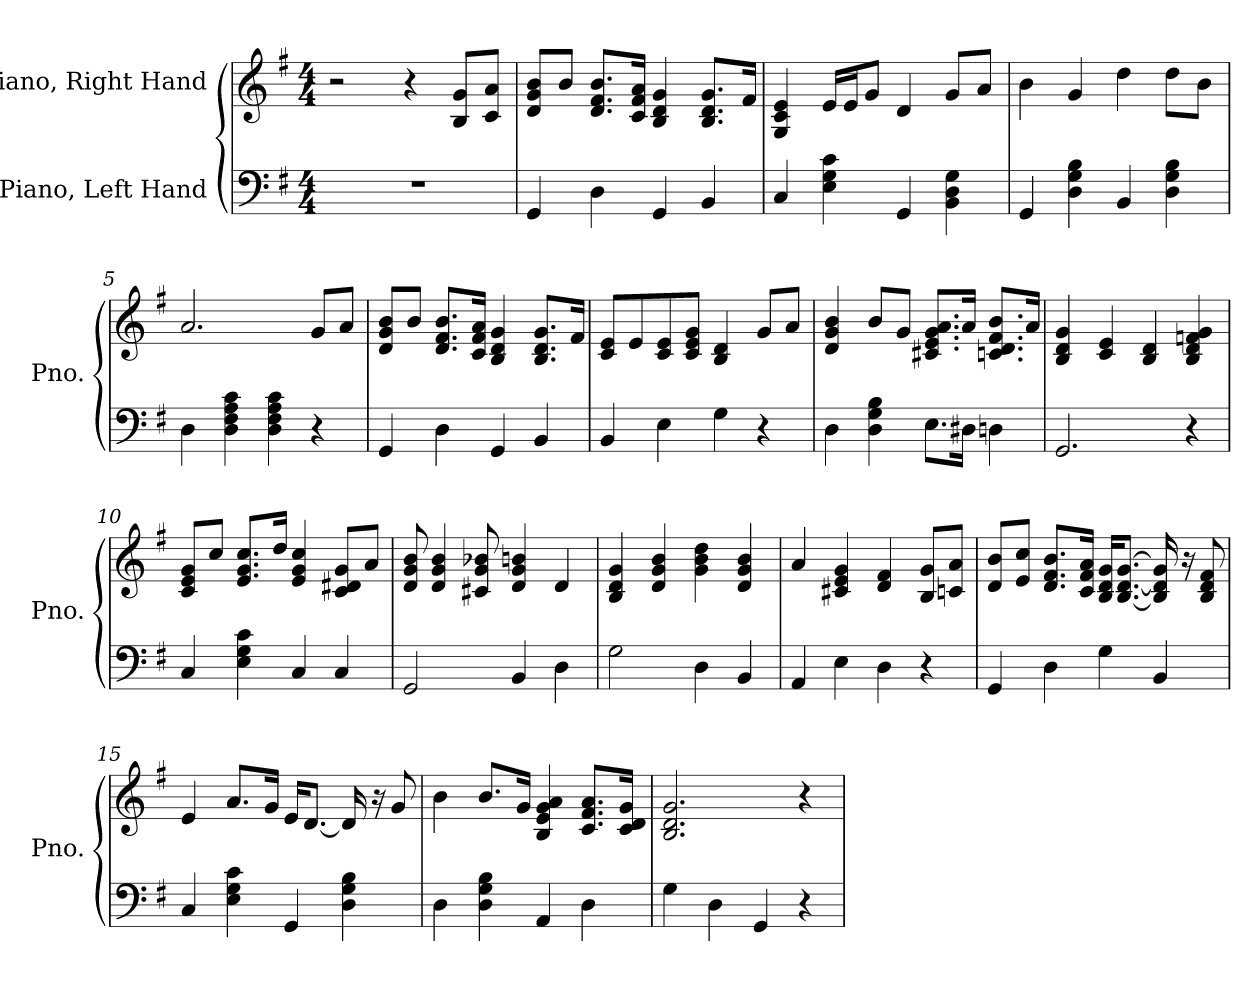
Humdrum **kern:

**kern	**kern
*part2	*part1
*staff2	*staff1
*I"Piano, Left Hand	*I"Piano, Right Hand
*I'Pno.	*I'Pno.
*clefF4	*clefG2
*k[f#]	*k[f#]
*M4/4	*M4/4
*MM100	*MM100
=1	=1
1r	2r
.	4r
.	8B/ 8g/L
.	8c/ 8a/J
=2	=2
4GG/	8d/ 8g/ 8b/L
.	8b/J
4D\	8.d/ 8.f#/ 8.b/L
.	16c/ 16f#/ 16a/Jk
4GG/	4B/ 4d/ 4g/
4BB/	8.B/ 8.d/ 8.g/L
.	16f#/Jk
=3	=3
4C/	4G/ 4c/ 4e/
4E\ 4G\ 4c\	16e/LL
.	16e/J
.	8g/J
4GG/	4d/
4BB\ 4D\ 4G\	8g/L
.	8a/J
=4	=4
4GG/	4b\
4D\ 4G\ 4B\	4g/
4BB/	4dd\
4D\ 4G\ 4B\	8dd\L
.	8b\J
=5	=5
4D\	2.a/
4D\ 4F#\ 4A\ 4c\	.
4D\ 4F#\ 4A\ 4c\	.
4r	8g/L
.	8a/J
!!LO:LB:g=z
=6	=6
4GG/	8d/ 8g/ 8b/L
.	8b/J
4D\	8.d/ 8.f#/ 8.b/L
.	16c/ 16f#/ 16a/Jk
4GG/	4B/ 4d/ 4g/
4BB/	8.B/ 8.d/ 8.g/L
.	16f#/Jk
=7	=7
4BB/	8c/ 8e/L
.	8e/
4E\	8c/ 8e/
.	8c/ 8e/ 8g/J
4G\	4B/ 4d/
4r	8g/L
.	8a/J
=8	=8
4D\	4d/ 4g/ 4b/
4D\ 4G\ 4B\	8b/L
.	8g/J
8.E\L	8.c#X/ 8.e/ 8.g/ 8.a/L
16D#X\Jk	16a/Jk
4Dn\	8.cn/ 8.d/ 8.f#/ 8.b/L
.	16a/Jk
=9	=9
2.GG/	4B/ 4d/ 4g/
.	4c/ 4e/
.	4B/ 4d/
4r	4B/ 4d/ 4fn/ 4g/
!!LO:LB:g=z
=10	=10
4C/	8c/ 8e/ 8g/L
.	8cc/J
4E\ 4G\ 4c\	8.e/ 8.g/ 8.cc/L
.	16dd/Jk
4C/	4e/ 4g/ 4cc/
4C/	8c/ 8d#X/ 8g/L
.	8a/J
=11	=11
2GG/	8d/ 8g/ 8b/
.	4d/ 4g/ 4b/
.	8c#X/ 8g/ 8b-X/
4BB/	4d/ 4g/ 4bn/
4D\	4d/
=12	=12
2G\	4B/ 4d/ 4g/
.	4d/ 4g/ 4b/
4D\	4g\ 4b\ 4dd\
4BB/	4d/ 4g/ 4b/
=13	=13
4AA/	4a/
4E\	4c#X/ 4e/ 4g/
4D\	4d/ 4f#/
4r	8B/ 8g/L
.	8cn/ 8a/J
=14	=14
4GG/	8d/ 8b/L
.	8e/ 8cc/J
4D\	8.d/ 8.f#/ 8.b/L
.	16c/ 16f#/ 16a/Jk
4G\	16B/ 16d/ 16g/KL
.	[8.B/ [8.d/ [8.g/J
4BB/	16B/] 16d/] 16g/]
.	16r
.	8B/ 8d/ 8f#/
!!LO:LB:g=z
=15	=15
4C/	4e/
4E\ 4G\ 4c\	8.a/L
.	16g/Jk
4GG/	16e/KL
.	[8.d/J
4D\ 4G\ 4B\	16d/]
.	16r
.	8g/
=16	=16
4D\	4b\
4D\ 4G\ 4B\	8.b/L
.	16g/Jk
4AA/	4B/ 4e/ 4g/ 4a/
4D\	8.c/ 8.f#/ 8.a/L
.	16c/ 16d/ 16g/Jk
=17	=17
4G\	2.B/ 2.d/ 2.g/
4D\	.
4GG/	.
4r	4r
=	=
*-	*-
